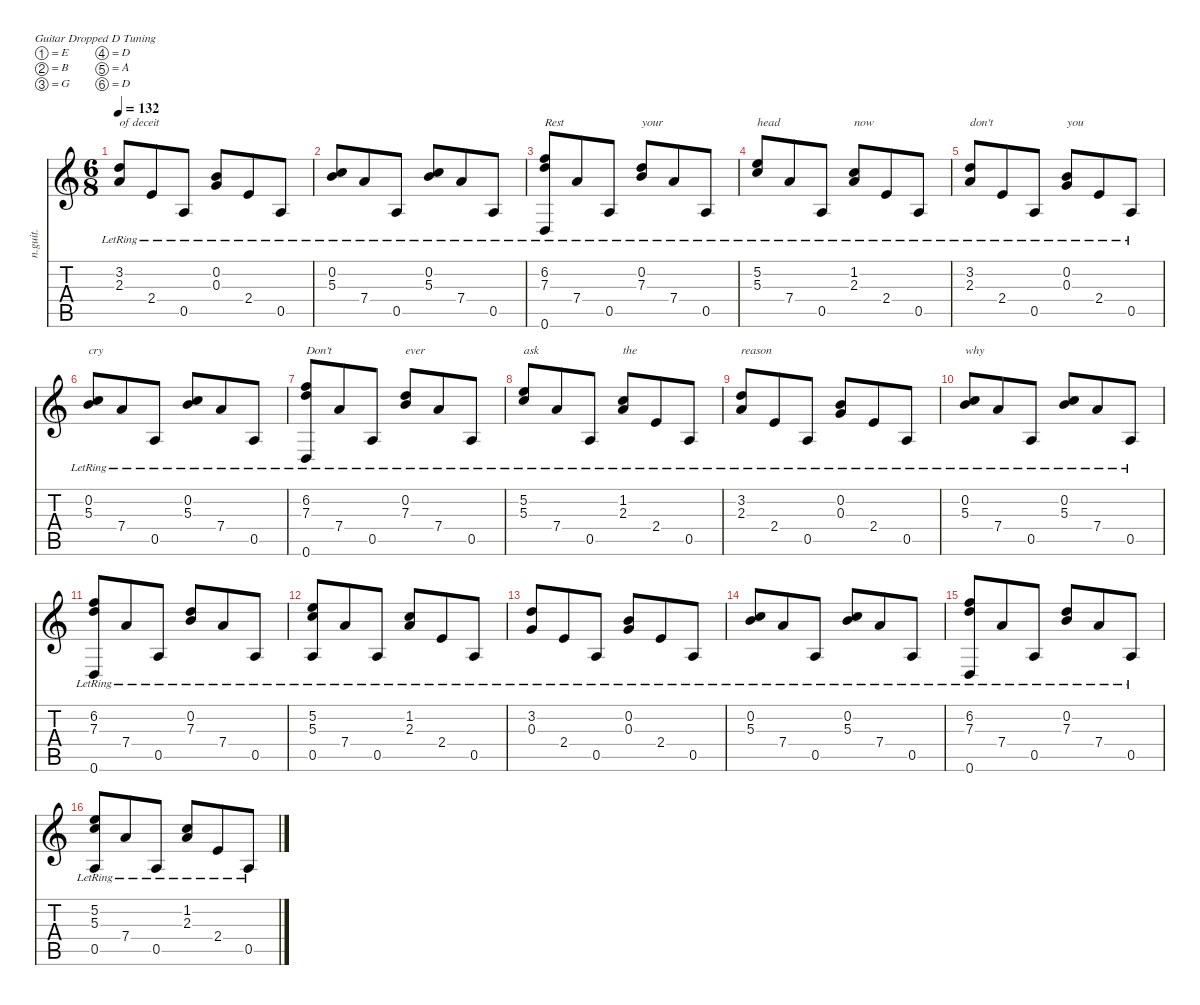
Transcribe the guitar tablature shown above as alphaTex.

\defaultSystemsLayout 4
\hideDynamics
\bracketExtendMode nobrackets
\otherSystemsTrackNameOrientation horizontal
\track ("Acoustic Guitar" "n.guit.") {instrument acousticguitarnylon}
\staff {score tabs}
\tuning (E4 B3 G3 D3 A2 D2)
\ts (6 8)
\tempo 132
\clef g2
\ks aminor
(2.3{lr} 3.2).8{txt "of deceit" dy f beam Up} 2.4{lr}.8{beam Up} 0.5{lr}.8{beam Up} (0.3{lr} 0.2).8{beam Up} 2.4{lr}.8{beam Up} 0.5{lr}.8{beam Up} |
(0.2{lr} 5.3).8{beam Up} 7.4{lr}.8{beam Up} 0.5{lr}.8{beam Up} (0.2{lr} 5.3).8{beam Up} 7.4{lr}.8{beam Up} 0.5{lr}.8{beam Up} |
(7.3{lr} 0.6{lr} 6.2).8{txt "Rest" beam Up} 7.4{lr}.8{beam Up} 0.5{lr}.8{beam Up} (7.3{lr} 0.2).8{txt "your" beam Up} 7.4{lr}.8{beam Up} 0.5{lr}.8{beam Up} |
(5.3{lr} 5.2).8{txt "head" beam Up} 7.4{lr}.8{beam Up} 0.5{lr}.8{beam Up} (2.3{lr} 1.2).8{txt "now" beam Up} 2.4{lr}.8{beam Up} 0.5{lr}.8{beam Up} |
(2.3{lr} 3.2).8{txt "don't" beam Up} 2.4{lr}.8{beam Up} 0.5{lr}.8{beam Up} (0.3{lr} 0.2).8{txt "you" beam Up} 2.4{lr}.8{beam Up} 0.5{lr}.8{beam Up} |
(0.2{lr} 5.3).8{txt "cry" beam Up} 7.4{lr}.8{beam Up} 0.5{lr}.8{beam Up} (0.2{lr} 5.3).8{beam Up} 7.4{lr}.8{beam Up} 0.5{lr}.8{beam Up} |
(7.3{lr} 0.6{lr} 6.2).8{txt "Don't" beam Up} 7.4{lr}.8{beam Up} 0.5{lr}.8{beam Up} (7.3{lr} 0.2).8{txt "ever" beam Up} 7.4{lr}.8{beam Up} 0.5{lr}.8{beam Up} |
(5.3{lr} 5.2).8{txt "ask" beam Up} 7.4{lr}.8{beam Up} 0.5{lr}.8{beam Up} (2.3{lr} 1.2).8{txt "the" beam Up} 2.4{lr}.8{beam Up} 0.5{lr}.8{beam Up} |
(2.3{lr} 3.2).8{txt "reason" beam Up} 2.4{lr}.8{beam Up} 0.5{lr}.8{beam Up} (0.3{lr} 0.2).8{beam Up} 2.4{lr}.8{beam Up} 0.5{lr}.8{beam Up} |
(0.2{lr} 5.3).8{txt "why" beam Up} 7.4{lr}.8{beam Up} 0.5{lr}.8{beam Up} (0.2{lr} 5.3).8{beam Up} 7.4{lr}.8{beam Up} 0.5{lr}.8{beam Up} |
(7.3{lr} 0.6{lr} 6.2).8{beam Up} 7.4{lr}.8{beam Up} 0.5{lr}.8{beam Up} (7.3{lr} 0.2).8{beam Up} 7.4{lr}.8{beam Up} 0.5{lr}.8{beam Up} |
(5.3{lr} 5.2 0.5).8{beam Up} 7.4{lr}.8{beam Up} 0.5{lr}.8{beam Up} (2.3{lr} 1.2).8{beam Up} 2.4{lr}.8{beam Up} 0.5{lr}.8{beam Up} |
(0.3{lr} 3.2).8{beam Up} 2.4{lr}.8{beam Up} 0.5{lr}.8{beam Up} (0.3{lr} 0.2).8{beam Up} 2.4{lr}.8{beam Up} 0.5{lr}.8{beam Up} |
(0.2{lr} 5.3).8{beam Up} 7.4{lr}.8{beam Up} 0.5{lr}.8{beam Up} (0.2{lr} 5.3).8{beam Up} 7.4{lr}.8{beam Up} 0.5{lr}.8{beam Up} |
(7.3{lr} 0.6{lr} 6.2).8{beam Up} 7.4{lr}.8{beam Up} 0.5{lr}.8{beam Up} (7.3{lr} 0.2).8{beam Up} 7.4{lr}.8{beam Up} 0.5{lr}.8{beam Up} |
(5.3{lr} 5.2 0.5).8{beam Up} 7.4{lr}.8{beam Up} 0.5{lr}.8{beam Up} (2.3{lr} 1.2).8{beam Up} 2.4{lr}.8{beam Up} 0.5{lr}.8{beam Up}
